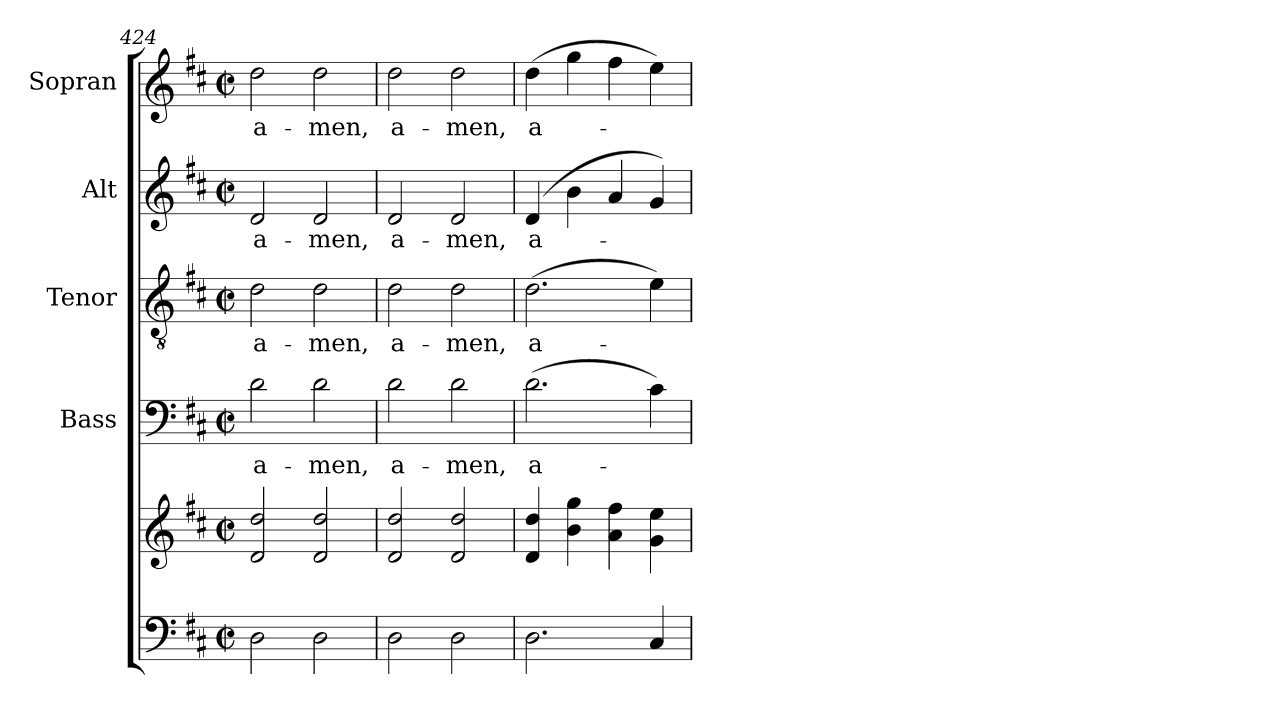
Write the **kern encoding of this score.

**kern	**kern	**kern	**text	**kern	**text	**kern	**text	**kern	**text
*part5	*part5	*part4	*part4	*part3	*part3	*part2	*part2	*part1	*part1
*staff6	*staff5	*staff4	*staff4	*staff3	*staff3	*staff2	*staff2	*staff1	*staff1
*	*	*I"Bass	*	*I"Tenor	*	*I"Alt	*	*I"Sopran	*
*	*	*I'B.	*	*I'T.	*	*I'A.	*	*I'S.	*
*clefF4	*clefG2	*clefF4	*	*clefGv2	*	*clefG2	*	*clefG2	*
*k[f#c#]	*k[f#c#]	*k[f#c#]	*	*k[f#c#]	*	*k[f#c#]	*	*k[f#c#]	*
*D:	*D:	*D:	*	*D:	*	*D:	*	*D:	*
*M2/2	*M2/2	*M2/2	*	*M2/2	*	*M2/2	*	*M2/2	*
*met(c|)	*met(c|)	*met(c|)	*	*met(c|)	*	*met(c|)	*	*met(c|)	*
=424	=424	=424	=424	=424	=424	=424	=424	=424	=424
!	!	!	!LO:LY:b	!	!LO:LY:b	!	!LO:LY:b	!	!LO:LY:b
2D\	2d/ 2dd/	2d\	a-	2d\	a-	2d/	a-	2dd\	a-
!	!	!	!LO:LY:b	!	!LO:LY:b	!	!LO:LY:b	!	!LO:LY:b
2D\	2d/ 2dd/	2d\	-men,	2d\	-men,	2d/	-men,	2dd\	-men,
!!LO:LB:g=z
=425	=425	=425	=425	=425	=425	=425	=425	=425	=425
!	!	!	!LO:LY:b	!	!LO:LY:b	!	!LO:LY:b	!	!LO:LY:b
2D\	2d/ 2dd/	2d\	a-	2d\	a-	2d/	a-	2dd\	a-
!	!	!	!LO:LY:b	!	!LO:LY:b	!	!LO:LY:b	!	!LO:LY:b
2D\	2d/ 2dd/	2d\	-men,	2d\	-men,	2d/	-men,	2dd\	-men,
=426	=426	=426	=426	=426	=426	=426	=426	=426	=426
!	!	!	!LO:LY:b	!	!LO:LY:b	!	!LO:LY:b	!	!LO:LY:b
2.D\	4d/ 4dd/	(>2.d\	a-	(>2.d\	a-	(4d/	a-	(>4dd\	a-
.	4b\ 4gg\	.	.	.	.	4b\	.	4gg\	.
.	4a\ 4ff#\	.	.	.	.	4a/	.	4ff#\	.
4C#/	4g\ 4ee\	4c#\)	.	4e\)	.	4g/)	.	4ee\)	.
=	=	=	=	=	=	=	=	=	=
*-	*-	*-	*-	*-	*-	*-	*-	*-	*-
